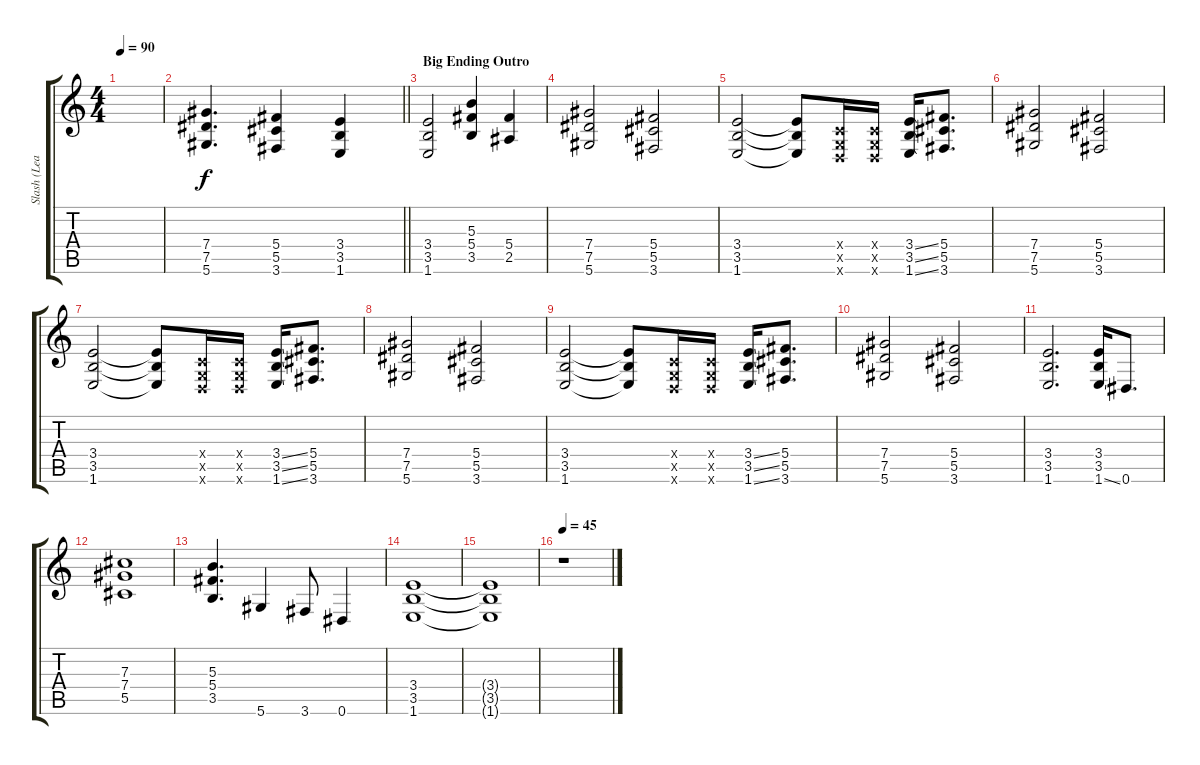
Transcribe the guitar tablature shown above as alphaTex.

\track ("Slash (Lead Guitar)" "Slash (Lea") {instrument overdrivenguitar}
\staff {score tabs}
\tuning (Eb4 Bb3 Gb3 Db3 Ab2 Eb2) {hide}
\ts (4 4)
\tempo 90
\clef g2
\ks c
|
\barLineRight lightlight
(7.4 7.5 5.6).4{d volume 16 instrument electricguitarjazz} (5.4 5.5 3.6).4 (3.4 3.5 1.6).4 |
\section ("" "Big Ending Outro")
(3.4 3.5 1.6).2 (5.3 5.4 3.5).4{instrument overdrivenguitar} (5.4 2.5).4 |
(7.4 7.5 5.6).2 (5.4 5.5 3.6).2 |
(3.4 3.5 1.6).2 (3.4{t} 3.5{t} 1.6{t}).8 (-1.4{x} -1.5{x} -1.6{x}).16 (-1.4{x} -1.5{x} -1.6{x}).16 (3.4{ss} 3.5{ss} 1.6{ss}).16 (5.4 5.5 3.6).8{d} |
(7.4 7.5 5.6).2 (5.4 5.5 3.6).2 |
(3.4 3.5 1.6).2 (3.4{t} 3.5{t} 1.6{t}).8 (-1.4{x} -1.5{x} -1.6{x}).16 (-1.4{x} -1.5{x} -1.6{x}).16 (3.4{ss} 3.5{ss} 1.6{ss}).16 (5.4 5.5 3.6).8{d} |
(7.4 7.5 5.6).2 (5.4 5.5 3.6).2 |
(3.4 3.5 1.6).2 (3.4{t} 3.5{t} 1.6{t}).8 (-1.4{x} -1.5{x} -1.6{x}).16 (-1.4{x} -1.5{x} -1.6{x}).16 (3.4{ss} 3.5{ss} 1.6{ss}).16 (5.4 5.5 3.6).8{d} |
(7.4 7.5 5.6).2 (5.4 5.5 3.6).2 |
(3.4 3.5 1.6).2{d} (3.4 3.5 1.6{ss}).16 0.6.8{d} |
(7.3 7.4 5.5).1 |
(5.3 5.4 3.5).4{d} 5.6.4 3.6.8 0.6.4 |
(3.4 3.5 1.6).1 |
(3.4{t} 3.5{t} 1.6{t}).1 |
\tempo 45
r.1
